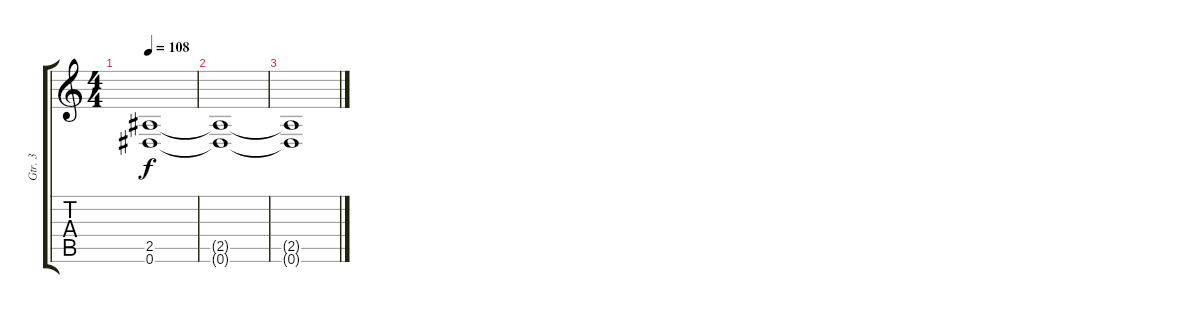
\track ("Gtr. 3" "Gtr. 3") {instrument overdrivenguitar}
\staff {score tabs}
\tuning (Eb4 Bb3 Gb3 Db3 Ab2 Eb2) {hide}
\ts (4 4)
\tempo 108
\clef g2
\ks c
(2.5{t} 0.6{t}).1{dy f} |
(2.5{t} 0.6{t}).1 |
(2.5{t} 0.6{t}).1
